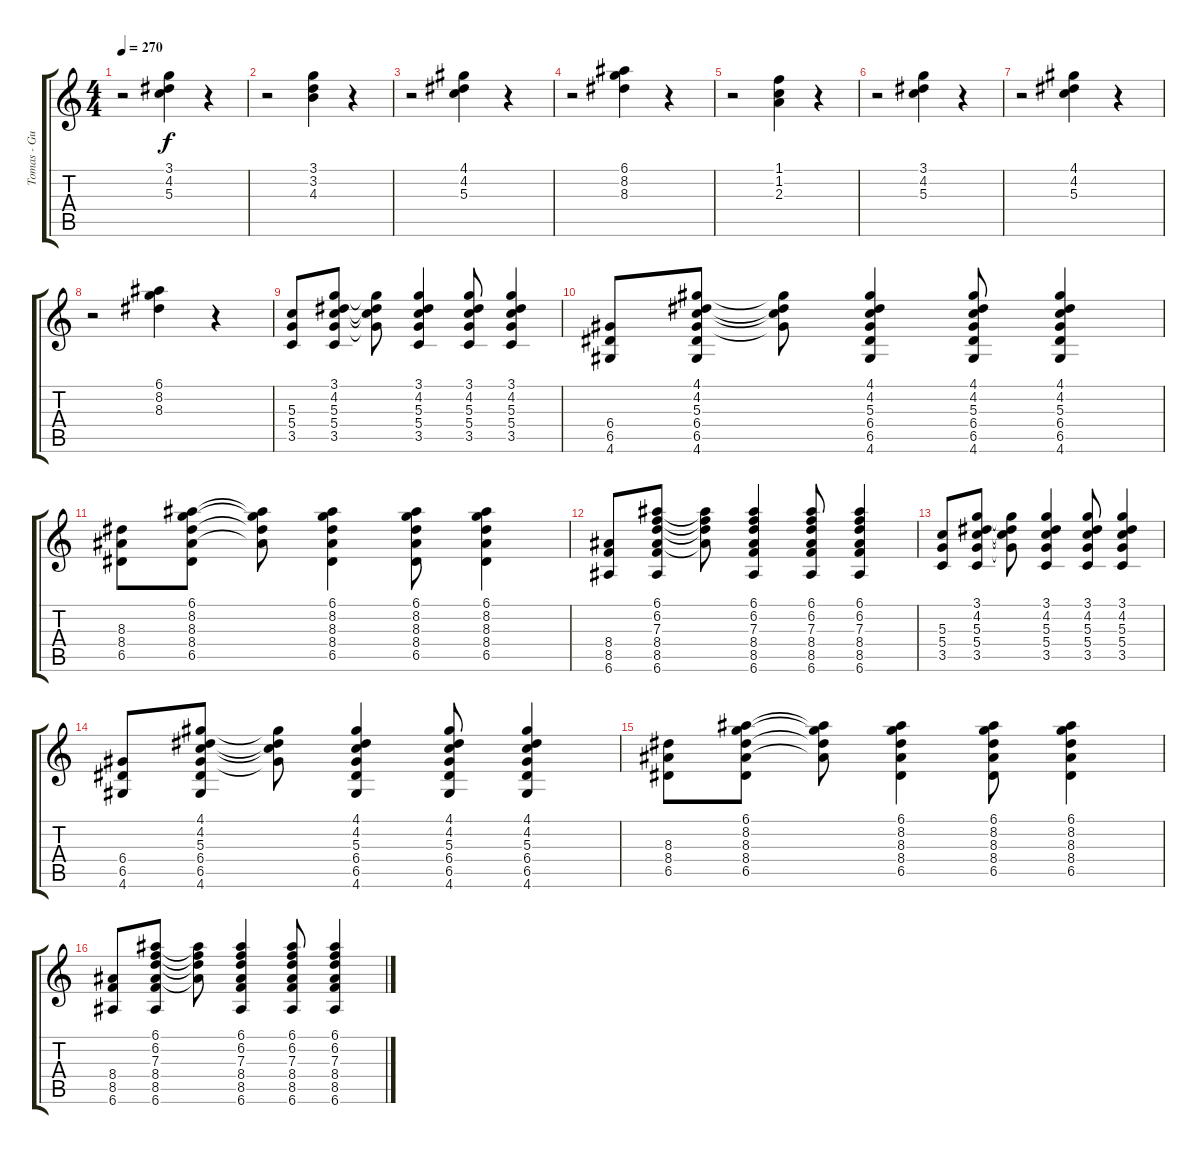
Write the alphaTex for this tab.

\track ("Tomas - Guitar" "Tomas - Gu") {instrument electricguitarclean}
\staff {score tabs}
\tuning (E4 B3 G3 D3 A2 E2) {hide}
\ts (4 4)
\tempo 270
\clef g2
\ks c
r.2{dy f} (3.1 4.2 5.3).4 r.4 |
r.2 (3.1 3.2 4.3).4 r.4 |
r.2 (4.1 4.2 5.3).4 r.4 |
r.2 (6.1 8.2 8.3).4 r.4 |
r.2 (1.1 1.2 2.3).4 r.4 |
r.2 (3.1 4.2 5.3).4 r.4 |
r.2 (4.1 4.2 5.3).4 r.4 |
r.2 (6.1 8.2 8.3).4 r.4 |
(5.3 5.4 3.5).8 (3.1 4.2 5.3 5.4 3.5).8 (3.1{t} 4.2{t} 5.3{t} 5.4{t}).8 (3.1 4.2 5.3 5.4 3.5).4 (3.1 4.2 5.3 5.4 3.5).8 (3.1 4.2 5.3 5.4 3.5).4 |
(6.4 6.5 4.6).8 (4.1 4.2 5.3 6.4 6.5 4.6).8 (4.1{t} 4.2{t} 5.3{t} 6.4{t}).8 (4.1 4.2 5.3 6.4 6.5 4.6).4 (4.1 4.2 5.3 6.4 6.5 4.6).8 (4.1 4.2 5.3 6.4 6.5 4.6).4 |
(8.3 8.4 6.5).8 (6.1 8.2 8.3 8.4 6.5).8 (6.1{t} 8.2{t} 8.3{t} 8.4{t}).8 (6.1 8.2 8.3 8.4 6.5).4 (6.1 8.2 8.3 8.4 6.5).8 (6.1 8.2 8.3 8.4 6.5).4 |
(8.4 8.5 6.6).8 (6.1 6.2 7.3 8.4 8.5 6.6).8 (6.1{t} 6.2{t} 7.3{t} 8.4{t}).8 (6.1 6.2 7.3 8.4 8.5 6.6).4 (6.1 6.2 7.3 8.4 8.5 6.6).8 (6.1 6.2 7.3 8.4 8.5 6.6).4 |
(5.3 5.4 3.5).8 (3.1 4.2 5.3 5.4 3.5).8 (3.1{t} 4.2{t} 5.3{t} 5.4{t}).8 (3.1 4.2 5.3 5.4 3.5).4 (3.1 4.2 5.3 5.4 3.5).8 (3.1 4.2 5.3 5.4 3.5).4 |
(6.4 6.5 4.6).8 (4.1 4.2 5.3 6.4 6.5 4.6).8 (4.1{t} 4.2{t} 5.3{t} 6.4{t}).8 (4.1 4.2 5.3 6.4 6.5 4.6).4 (4.1 4.2 5.3 6.4 6.5 4.6).8 (4.1 4.2 5.3 6.4 6.5 4.6).4 |
(8.3 8.4 6.5).8 (6.1 8.2 8.3 8.4 6.5).8 (6.1{t} 8.2{t} 8.3{t} 8.4{t}).8 (6.1 8.2 8.3 8.4 6.5).4 (6.1 8.2 8.3 8.4 6.5).8 (6.1 8.2 8.3 8.4 6.5).4 |
(8.4 8.5 6.6).8 (6.1 6.2 7.3 8.4 8.5 6.6).8 (6.1{t} 6.2{t} 7.3{t} 8.4{t}).8 (6.1 6.2 7.3 8.4 8.5 6.6).4 (6.1 6.2 7.3 8.4 8.5 6.6).8 (6.1 6.2 7.3 8.4 8.5 6.6).4
